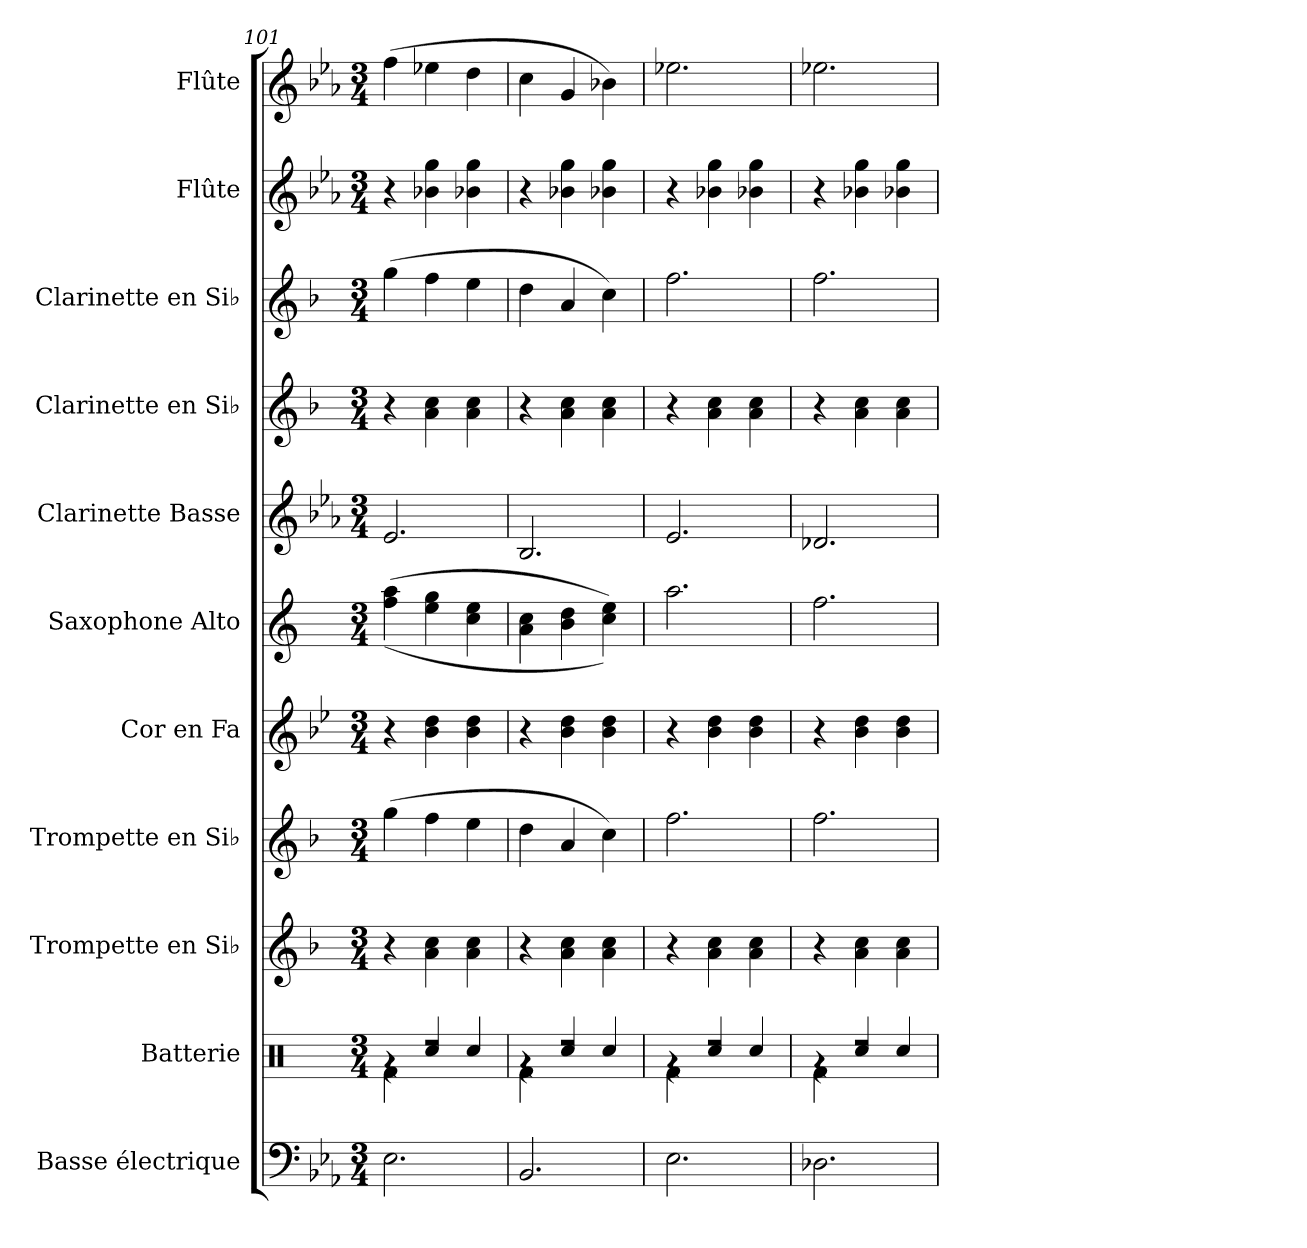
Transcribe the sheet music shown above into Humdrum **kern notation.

**kern	**kern	**kern	**kern	**kern	**kern	**kern	**kern	**kern	**kern	**kern
*part11	*part10	*part9	*part8	*part7	*part6	*part5	*part4	*part3	*part2	*part1
*staff11	*staff10	*staff9	*staff8	*staff7	*staff6	*staff5	*staff4	*staff3	*staff2	*staff1
*I"Basse électrique	*I"Batterie	*I"Trompette en Si♭	*I"Trompette en Si♭	*I"Cor en Fa	*I"Saxophone Alto	*I"Clarinette Basse	*I"Clarinette en Si♭	*I"Clarinette en Si♭	*I"Flûte	*I"Flûte
*I'B. él.	*I'Batt.	*I'Tromp. Si♭	*I'Tromp. Si♭	*I'Cor Fa	*I'Sax. A.	*I'Cl. basse	*I'Clar. Si♭	*I'Clar. Si♭	*I'Fl.	*I'Fl.
*clefF4	*clefX	*clefG2	*clefG2	*clefG2	*clefG2	*clefG2	*clefG2	*clefG2	*clefG2	*clefG2
*ITrd7c12	*	*ITrd1c2	*ITrd1c2	*ITrd4c7	*ITrd5c9	*ITrd8c14	*ITrd1c2	*ITrd1c2	*	*
*k[b-e-a-]	*k[]	*k[b-e-a-]	*k[b-e-a-]	*k[b-e-a-]	*k[b-e-a-]	*k[b-e-a-]	*k[b-e-a-]	*k[b-e-a-]	*k[b-e-a-]	*k[b-e-a-]
*M3/4	*M3/4	*M3/4	*M3/4	*M3/4	*M3/4	*M3/4	*M3/4	*M3/4	*M3/4	*M3/4
=101	=101	=101	=101	=101	=101	=101	=101	=101	=101	=101
*	*^	*	*	*	*	*	*	*	*	*
2.EE-\	4rg	4Rf\	4r	(4ff\	4r	((4a-\ 4cc\	2.E-/	4r	(4ff\	4r	(4ff\
.	4Rcc/	2rdd	4g\ 4b-\	4ee-\	4e-\ 4g\	4g\ 4b-\	.	4g\ 4b-\	4ee-\	4b-X\ 4gg\	4ee-X\
.	4Rcc/	.	4g\ 4b-\	4dd\	4e-\ 4g\	4e-\ 4g\	.	4g\ 4b-\	4dd\	4b-X\ 4gg\	4dd\
=102	=102	=102	=102	=102	=102	=102	=102	=102	=102	=102	=102
2.BBB-/	4rg	4Rf\	4r	4cc\	4r	4c\ 4e-\	2.BB-/	4r	4cc\	4r	4cc\
.	4Rcc/	2rdd	4g\ 4b-\	4g/	4e-\ 4g\	4d\ 4f\	.	4g\ 4b-\	4g/	4b-X\ 4gg\	4g/
.	4Rcc/	.	4g\ 4b-\	4b-\)	4e-\ 4g\	4e-\ 4g\))	.	4g\ 4b-\	4b-\)	4b-X\ 4gg\	4b-X\)
=103	=103	=103	=103	=103	=103	=103	=103	=103	=103	=103	=103
2.EE-\	4rg	4Rf\	4r	2.ee-\	4r	2.cc\	2.E-/	4r	2.ee-\	4r	2.ee-X\
.	4Rcc/	2rdd	4g\ 4b-\	.	4e-\ 4g\	.	.	4g\ 4b-\	.	4b-X\ 4gg\	.
.	4Rcc/	.	4g\ 4b-\	.	4e-\ 4g\	.	.	4g\ 4b-\	.	4b-X\ 4gg\	.
=104	=104	=104	=104	=104	=104	=104	=104	=104	=104	=104	=104
2.DD-X\	4rg	4Rf\	4r	2.ee-\	4r	2.a-\	2.D-X/	4r	2.ee-\	4r	2.ee-X\
.	4Rcc/	2rdd	4g\ 4b-\	.	4e-\ 4g\	.	.	4g\ 4b-\	.	4b-X\ 4gg\	.
.	4Rcc/	.	4g\ 4b-\	.	4e-\ 4g\	.	.	4g\ 4b-\	.	4b-X\ 4gg\	.
*	*v	*v	*	*	*	*	*	*	*	*	*
=	=	=	=	=	=	=	=	=	=	=
*-	*-	*-	*-	*-	*-	*-	*-	*-	*-	*-
